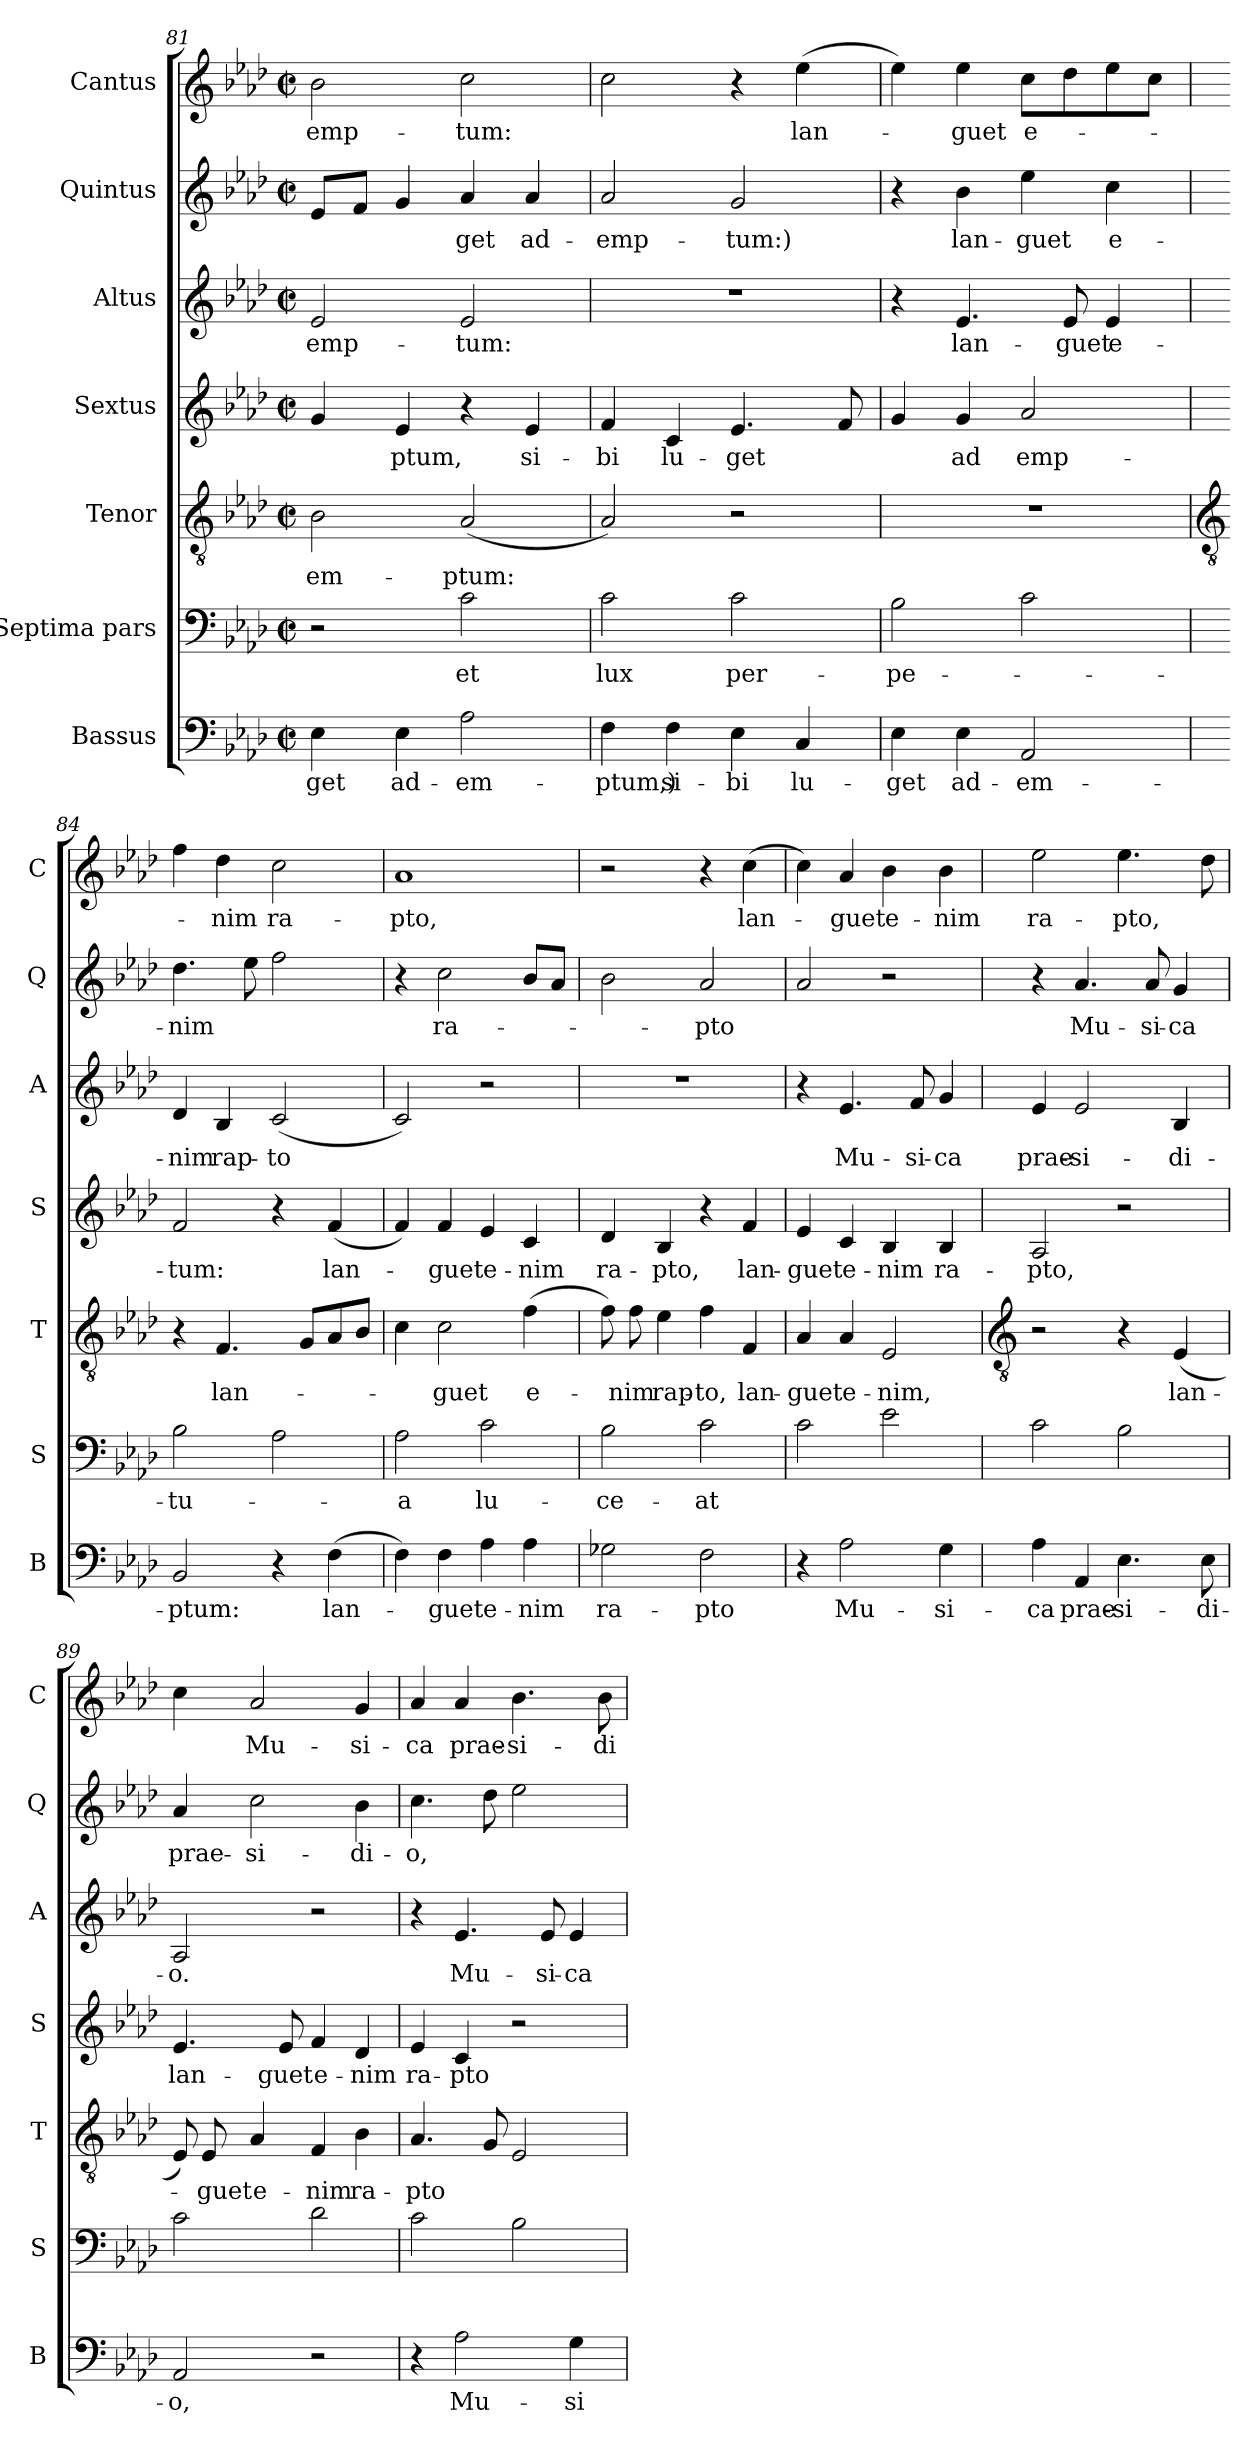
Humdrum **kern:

**kern	**text	**kern	**text	**kern	**text	**kern	**text	**kern	**text	**kern	**text	**kern	**text
*part7	*part7	*part6	*part6	*part5	*part5	*part4	*part4	*part3	*part3	*part2	*part2	*part1	*part1
*staff7	*staff7	*staff6	*staff6	*staff5	*staff5	*staff4	*staff4	*staff3	*staff3	*staff2	*staff2	*staff1	*staff1
*I"Bassus	*	*I"Septima pars	*	*I"Tenor	*	*I"Sextus	*	*I"Altus	*	*I"Quintus	*	*I"Cantus	*
*I'B	*	*I'S	*	*I'T	*	*I'S	*	*I'A	*	*I'Q	*	*I'C	*
*clefF4	*	*clefF4	*	*clefGv2	*	*clefG2	*	*clefG2	*	*clefG2	*	*clefG2	*
*k[b-e-a-d-]	*	*k[b-e-a-d-]	*	*k[b-e-a-d-]	*	*k[b-e-a-d-]	*	*k[b-e-a-d-]	*	*k[b-e-a-d-]	*	*k[b-e-a-d-]	*
*A-:	*	*A-:	*	*A-:	*	*A-:	*	*A-:	*	*A-:	*	*A-:	*
*M2/2	*	*M2/2	*	*M2/2	*	*M2/2	*	*M2/2	*	*M2/2	*	*M2/2	*
*met(c|)	*	*met(c|)	*	*met(c|)	*	*met(c|)	*	*met(c|)	*	*met(c|)	*	*met(c|)	*
=81	=81	=81	=81	=81	=81	=81	=81	=81	=81	=81	=81	=81	=81
!	!LO:LY:b	!	!	!	!LO:LY:b	!	!	!	!LO:LY:b	!	!	!	!LO:LY:b
4E-	-get	2r	.	2B-	em-	4g	.	2e-	emp-	8e-L	.	2b-	-emp-
.	.	.	.	.	.	.	.	.	.	8fJ	.	.	.
!	!LO:LY:b	!	!	!	!	!	!LO:LY:b	!	!	!	!	!	!
4E-	ad-	.	.	.	.	4e-	-ptum,	.	.	4g	.	.	.
!	!LO:LY:b	!	!LO:LY:b	!	!LO:LY:b	!	!	!	!LO:LY:b	!	!LO:LY:b	!	!LO:LY:b
2A-	-em-	2c	et	(<2A-	-ptum:	4r	.	2e-	-tum:	4a-	-get	2cc	-tum:
!	!	!	!	!	!	!	!LO:LY:b	!	!	!	!LO:LY:b	!	!
.	.	.	.	.	.	4e-	si-	.	.	4a-	ad-	.	.
=82	=82	=82	=82	=82	=82	=82	=82	=82	=82	=82	=82	=82	=82
!	!LO:LY:b	!	!LO:LY:b	!	!	!	!LO:LY:b	!	!	!	!LO:LY:b	!	!
4F	-ptum,)	2c	lux	2A-)	.	4f	-bi	1r	.	2a-	-emp-	2cc	.
!	!LO:LY:b	!	!	!	!	!	!LO:LY:b	!	!	!	!	!	!
4F	si-	.	.	.	.	4c	lu-	.	.	.	.	.	.
!	!LO:LY:b	!	!LO:LY:b	!	!	!	!LO:LY:b	!	!	!	!LO:LY:b	!	!
4E-	-bi	2c	per-	2r	.	4.e-	-get	.	.	2g	-tum:)	4r	.
!	!LO:LY:b	!	!	!	!	!	!	!	!	!	!	!	!LO:LY:b
4C	lu-	.	.	.	.	.	.	.	.	.	.	(>4ee-	lan-
.	.	.	.	.	.	8f	.	.	.	.	.	.	.
=83	=83	=83	=83	=83	=83	=83	=83	=83	=83	=83	=83	=83	=83
!	!LO:LY:b	!	!LO:LY:b	!	!	!	!	!	!	!	!	!	!
4E-	-get	2B-	-pe-	1r	.	4g	.	4r	.	4r	.	4ee-)	.
!	!LO:LY:b	!	!	!	!	!	!LO:LY:b	!	!LO:LY:b	!	!LO:LY:b	!	!LO:LY:b
4E-	ad-	.	.	.	.	4g	ad	4.e-	lan-	4b-	lan-	4ee-	-guet
!	!LO:LY:b	!	!	!	!	!	!LO:LY:b	!	!	!	!LO:LY:b	!	!LO:LY:b
2AA-	-em-	2c	.	.	.	2a-	emp-	.	.	4ee-	-guet	8ccL	e-
!	!	!	!	!	!	!	!	!	!LO:LY:b	!	!	!	!
.	.	.	.	.	.	.	.	8e-	-guet	.	.	8dd-	.
!	!	!	!	!	!	!	!	!	!LO:LY:b	!	!LO:LY:b	!	!
.	.	.	.	.	.	.	.	4e-	e-	4cc	e-	8ee-	.
.	.	.	.	.	.	.	.	.	.	.	.	8ccJ	.
!!LO:LB:g=z
=84	=84	=84	=84	=84	=84	=84	=84	=84	=84	=84	=84	=84	=84
*	*	*	*	*clefGv2	*	*	*	*	*	*	*	*	*
!	!LO:LY:b	!	!LO:LY:b	!	!	!	!LO:LY:b	!	!LO:LY:b	!	!LO:LY:b	!	!
2BB-	-ptum:	2B-	-tu-	4r	.	2f	-tum:	4d-	-nim	4.dd-	-nim	4ff	.
!	!	!	!	!	!LO:LY:b	!	!	!	!LO:LY:b	!	!	!	!LO:LY:b
.	.	.	.	4.F	lan-	.	.	4B-	rap-	.	.	4dd-	-nim
.	.	.	.	.	.	.	.	.	.	8ee-	.	.	.
!	!	!	!	!	!	!	!	!	!LO:LY:b	!	!	!	!LO:LY:b
4r	.	2A-	.	.	.	4r	.	(<2c	-to	2ff	.	2cc	ra-
.	.	.	.	8GL	.	.	.	.	.	.	.	.	.
!	!LO:LY:b	!	!	!	!	!	!LO:LY:b	!	!	!	!	!	!
(>4F	lan-	.	.	8A-	.	(<4f	lan-	.	.	.	.	.	.
.	.	.	.	8B-J	.	.	.	.	.	.	.	.	.
=85	=85	=85	=85	=85	=85	=85	=85	=85	=85	=85	=85	=85	=85
!	!	!	!LO:LY:b	!	!	!	!	!	!	!	!	!	!LO:LY:b
4F)	.	2A-	-a	4c	.	4f)	.	2c)	.	4r	.	1a-	-pto,
!	!LO:LY:b	!	!	!	!LO:LY:b	!	!LO:LY:b	!	!	!	!LO:LY:b	!	!
4F	-guet	.	.	2c	-guet	4f	-guet	.	.	2cc	ra-	.	.
!	!LO:LY:b	!	!LO:LY:b	!	!	!	!LO:LY:b	!	!	!	!	!	!
4A-	e-	2c	lu-	.	.	4e-	e-	2r	.	.	.	.	.
!	!LO:LY:b	!	!	!	!LO:LY:b	!	!LO:LY:b	!	!	!	!	!	!
4A-	-nim	.	.	(>4f	e-	4c	-nim	.	.	8b-L	.	.	.
.	.	.	.	.	.	.	.	.	.	8a-J	.	.	.
=86	=86	=86	=86	=86	=86	=86	=86	=86	=86	=86	=86	=86	=86
!	!LO:LY:b	!	!LO:LY:b	!	!	!	!LO:LY:b	!	!	!	!	!	!
2G-X	ra-	2B-	-ce-	8f)	.	4d-	ra-	1r	.	2b-	.	2r	.
!	!	!	!	!	!LO:LY:b	!	!	!	!	!	!	!	!
.	.	.	.	8f	-nim	.	.	.	.	.	.	.	.
!	!	!	!	!	!LO:LY:b	!	!LO:LY:b	!	!	!	!	!	!
.	.	.	.	4e-	rap-	4B-	-pto,	.	.	.	.	.	.
!	!LO:LY:b	!	!LO:LY:b	!	!LO:LY:b	!	!	!	!	!	!LO:LY:b	!	!
2F	-pto	2c	-at	4f	-to,	4r	.	.	.	2a-	-pto	4r	.
!	!	!	!	!	!LO:LY:b	!	!LO:LY:b	!	!	!	!	!	!LO:LY:b
.	.	.	.	4F	lan-	4f	lan-	.	.	.	.	(>4cc	lan-
=87	=87	=87	=87	=87	=87	=87	=87	=87	=87	=87	=87	=87	=87
!	!	!	!	!	!LO:LY:b	!	!LO:LY:b	!	!	!	!	!	!
4r	.	2c	.	4A-	-guet	4e-	-guet	4r	.	2a-	.	4cc)	.
!	!LO:LY:b	!	!	!	!LO:LY:b	!	!LO:LY:b	!	!LO:LY:b	!	!	!	!LO:LY:b
2A-	Mu-	.	.	4A-	e-	4c	e-	4.e-	Mu-	.	.	4a-	-guet
!	!	!	!	!	!LO:LY:b	!	!LO:LY:b	!	!	!	!	!	!LO:LY:b
.	.	2e-	.	2E-	-nim,	4B-	-nim	.	.	2r	.	4b-	e-
!	!	!	!	!	!	!	!	!	!LO:LY:b	!	!	!	!
.	.	.	.	.	.	.	.	8f	-si-	.	.	.	.
!	!LO:LY:b	!	!	!	!	!	!LO:LY:b	!	!LO:LY:b	!	!	!	!LO:LY:b
4G	-si-	.	.	.	.	4B-	ra-	4g	-ca	.	.	4b-	-nim
!!LO:LB:g=z
=88	=88	=88	=88	=88	=88	=88	=88	=88	=88	=88	=88	=88	=88
*	*	*	*	*clefGv2	*	*	*	*	*	*	*	*	*
!	!LO:LY:b	!	!	!	!	!	!LO:LY:b	!	!LO:LY:b	!	!	!	!LO:LY:b
4A-	-ca	2c	.	2r	.	2A-	-pto,	4e-	prae-	4r	.	2ee-	ra-
!	!LO:LY:b	!	!	!	!	!	!	!	!LO:LY:b	!	!LO:LY:b	!	!
4AA-	prae-	.	.	.	.	.	.	2e-	-si-	4.a-	Mu-	.	.
!	!LO:LY:b	!	!	!	!	!	!	!	!	!	!	!	!LO:LY:b
4.E-	-si-	2B-	.	4r	.	2r	.	.	.	.	.	4.ee-	-pto,
!	!	!	!	!	!	!	!	!	!	!	!LO:LY:b	!	!
.	.	.	.	.	.	.	.	.	.	8a-	-si-	.	.
!	!	!	!	!	!LO:LY:b	!	!	!	!LO:LY:b	!	!LO:LY:b	!	!
.	.	.	.	(<4E-	lan-	.	.	4B-	-di-	4g	-ca	.	.
!	!LO:LY:b	!	!	!	!	!	!	!	!	!	!	!	!
8E-	-di-	.	.	.	.	.	.	.	.	.	.	8dd-	.
=89	=89	=89	=89	=89	=89	=89	=89	=89	=89	=89	=89	=89	=89
!	!LO:LY:b	!	!	!	!	!	!LO:LY:b	!	!LO:LY:b	!	!LO:LY:b	!	!
2AA-	-o,	2c	.	8E-)	.	4.e-	lan-	2A-	-o.	4a-	prae-	4cc	.
!	!	!	!	!	!LO:LY:b	!	!	!	!	!	!	!	!
.	.	.	.	8E-	-guet	.	.	.	.	.	.	.	.
!	!	!	!	!	!LO:LY:b	!	!	!	!	!	!LO:LY:b	!	!LO:LY:b
.	.	.	.	4A-	e-	.	.	.	.	2cc	-si-	2a-	Mu-
!	!	!	!	!	!	!	!LO:LY:b	!	!	!	!	!	!
.	.	.	.	.	.	8e-	-guet	.	.	.	.	.	.
!	!	!	!	!	!LO:LY:b	!	!LO:LY:b	!	!	!	!	!	!
2r	.	2d-	.	4F	-nim	4f	e-	2r	.	.	.	.	.
!	!	!	!	!	!LO:LY:b	!	!LO:LY:b	!	!	!	!LO:LY:b	!	!LO:LY:b
.	.	.	.	4B-	ra-	4d-	-nim	.	.	4b-	-di-	4g	-si-
=90	=90	=90	=90	=90	=90	=90	=90	=90	=90	=90	=90	=90	=90
!	!	!	!	!	!LO:LY:b	!	!LO:LY:b	!	!	!	!LO:LY:b	!	!LO:LY:b
4r	.	2c	.	4.A-	-pto	4e-	ra-	4r	.	4.cc	-o,	4a-	-ca
!	!LO:LY:b	!	!	!	!	!	!LO:LY:b	!	!LO:LY:b	!	!	!	!LO:LY:b
2A-	Mu-	.	.	.	.	4c	-pto	4.e-	Mu-	.	.	4a-	prae-
.	.	.	.	8G	.	.	.	.	.	8dd-	.	.	.
!	!	!	!	!	!	!	!	!	!	!	!	!	!LO:LY:b
.	.	2B-	.	2E-	.	2r	.	.	.	2ee-	.	4.b-	-si-
!	!	!	!	!	!	!	!	!	!LO:LY:b	!	!	!	!
.	.	.	.	.	.	.	.	8e-	-si-	.	.	.	.
!	!LO:LY:b	!	!	!	!	!	!	!	!LO:LY:b	!	!	!	!
4G	-si-	.	.	.	.	.	.	4e-	-ca	.	.	.	.
!	!	!	!	!	!	!	!	!	!	!	!	!	!LO:LY:b
.	.	.	.	.	.	.	.	.	.	.	.	8b-	-di-
=	=	=	=	=	=	=	=	=	=	=	=	=	=
*-	*-	*-	*-	*-	*-	*-	*-	*-	*-	*-	*-	*-	*-
